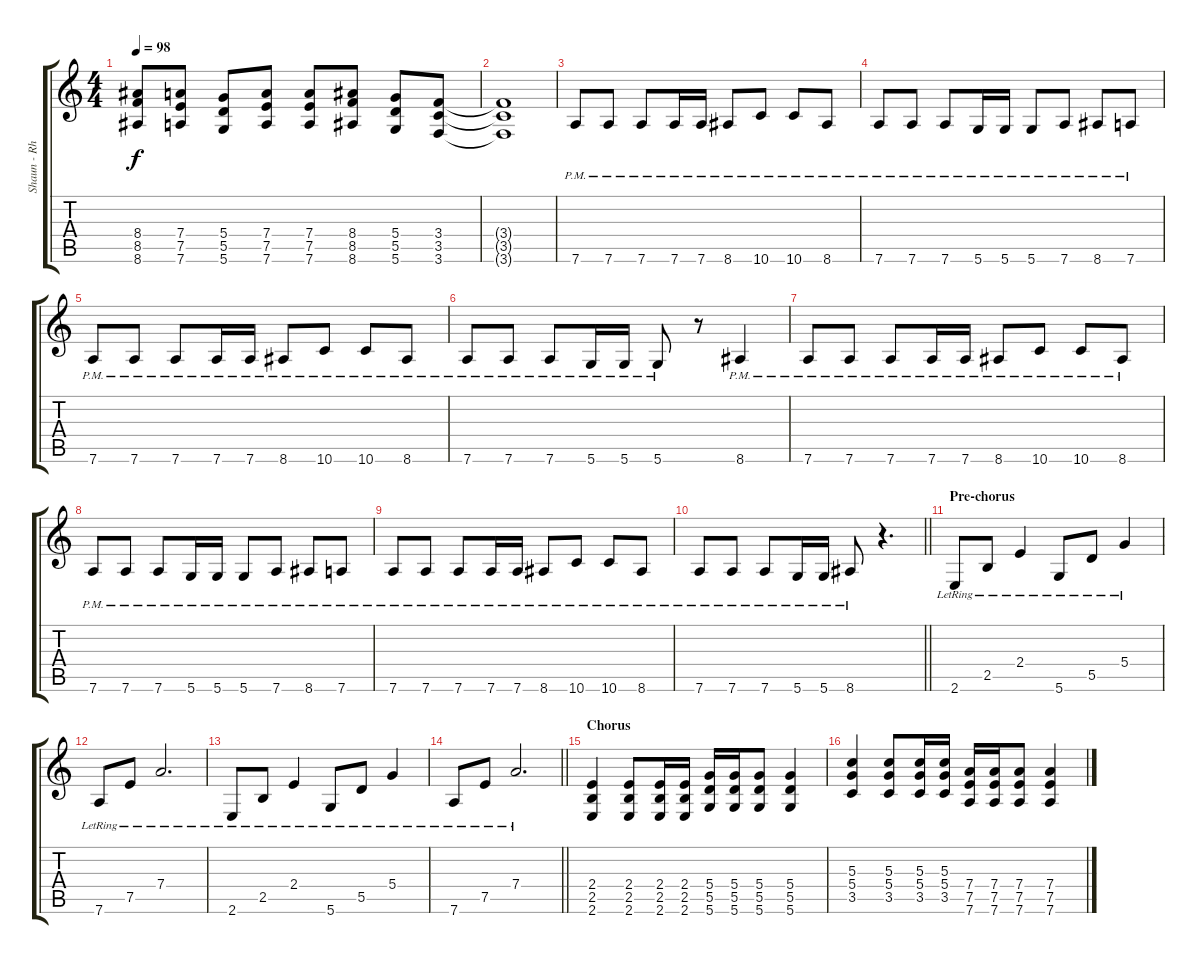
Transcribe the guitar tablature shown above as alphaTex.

\track ("Shaun - Rhythm" "Shaun - Rh") {instrument distortionguitar}
\staff {score tabs}
\tuning (E4 B3 G3 D3 A2 D2) {hide}
\ts (4 4)
\tempo 98
\clef g2
\ks c
(8.4 8.5 8.6).8{dy f} (7.4 7.5 7.6).8 (5.4 5.5 5.6).8 (7.4 7.5 7.6).8 (7.4 7.5 7.6).8 (8.4 8.5 8.6).8 (5.4 5.5 5.6).8 (3.4 3.5 3.6).8 |
(3.4{t} 3.5{t} 3.6{t}).1 |
7.6{pm}.8{volume 15} 7.6{pm}.8 7.6{pm}.8 7.6{pm}.16 7.6{pm}.16 8.6{pm}.8 10.6{pm}.8 10.6{pm}.8 8.6{pm}.8 |
7.6{pm}.8 7.6{pm}.8 7.6{pm}.8 5.6{pm}.16 5.6{pm}.16 5.6{pm}.8 7.6{pm}.8 8.6{pm}.8 7.6{pm}.8 |
7.6{pm}.8 7.6{pm}.8 7.6{pm}.8 7.6{pm}.16 7.6{pm}.16 8.6{pm}.8 10.6{pm}.8 10.6{pm}.8 8.6{pm}.8 |
7.6{pm}.8 7.6{pm}.8 7.6{pm}.8 5.6{pm}.16 5.6{pm}.16 5.6{pm}.8 r.8 8.6{pm}.4 |
7.6{pm}.8 7.6{pm}.8 7.6{pm}.8 7.6{pm}.16 7.6{pm}.16 8.6{pm}.8 10.6{pm}.8 10.6{pm}.8 8.6{pm}.8 |
7.6{pm}.8 7.6{pm}.8 7.6{pm}.8 5.6{pm}.16 5.6{pm}.16 5.6{pm}.8 7.6{pm}.8 8.6{pm}.8 7.6{pm}.8 |
7.6{pm}.8 7.6{pm}.8 7.6{pm}.8 7.6{pm}.16 7.6{pm}.16 8.6{pm}.8 10.6{pm}.8 10.6{pm}.8 8.6{pm}.8 |
\barLineRight lightlight
7.6{pm}.8 7.6{pm}.8 7.6{pm}.8 5.6{pm}.16 5.6{pm}.16 8.6{pm}.8 r.4{d} |
\section ("" "Pre-chorus")
2.6{lr}.8{volume 11} 2.5{lr}.8 2.4{lr}.4 5.6{lr}.8 5.5{lr}.8 5.4{lr}.4 |
7.6{lr}.8 7.5{lr}.8 7.4{lr}.2{d} |
2.6{lr}.8 2.5{lr}.8 2.4{lr}.4 5.6{lr}.8 5.5{lr}.8 5.4{lr}.4 |
\barLineRight lightlight
7.6{lr}.8 7.5{lr}.8 7.4{lr}.2{d} |
\section ("" "Chorus")
(2.4 2.5 2.6).4{volume 13} (2.4 2.5 2.6).8 (2.4 2.5 2.6).16 (2.4 2.5 2.6).16 (5.4 5.5 5.6).16 (5.4 5.5 5.6).16 (5.4 5.5 5.6).8 (5.4 5.5 5.6).4 |
(5.3 5.4 3.5).4 (5.3 5.4 3.5).8 (5.3 5.4 3.5).16 (5.3 5.4 3.5).16 (7.4 7.5 7.6).16 (7.4 7.5 7.6).16 (7.4 7.5 7.6).8 (7.4 7.5 7.6).4
